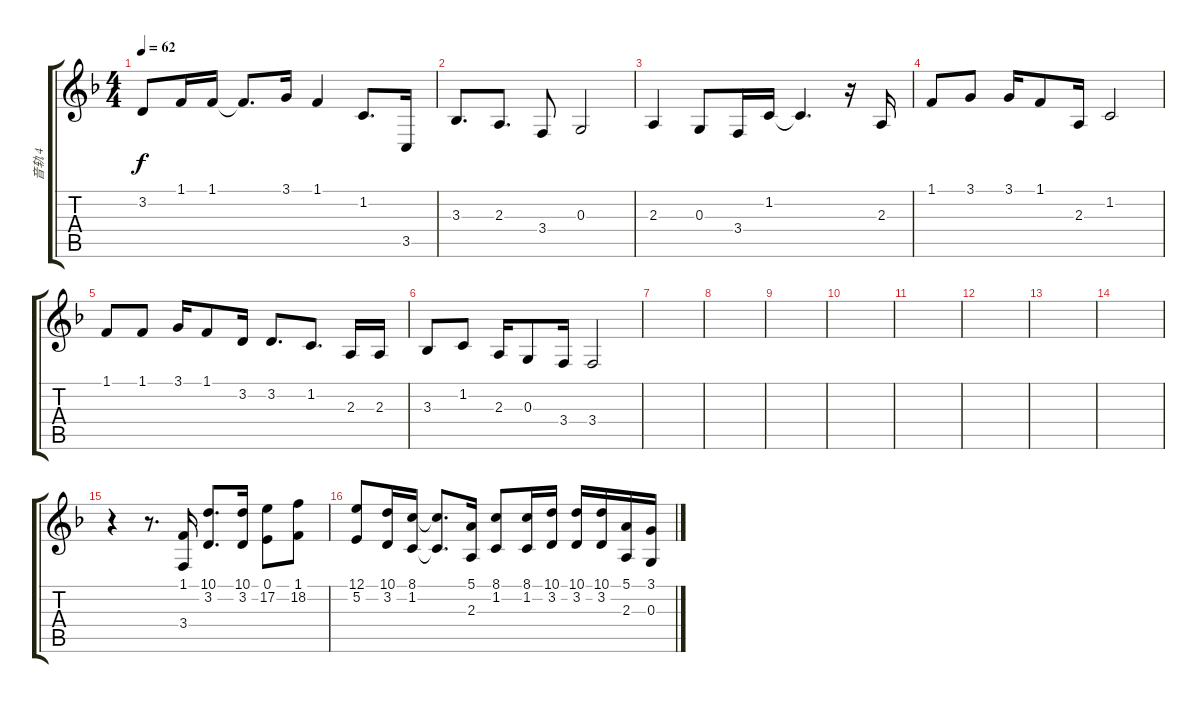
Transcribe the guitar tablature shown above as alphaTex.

\track ("音轨 4" "音轨 4") {instrument electricgrandpiano}
\staff {score tabs}
\tuning (E4 B3 G3 D3 A2 E2) {hide}
\ts (4 4)
\tempo 62
\clef g2
\ks f
3.2.8{dy f} 1.1.16 1.1.16 1.1{t}.8{d} 3.1.16 1.1.4 1.2.8{d} 3.5.16 |
3.3.8{d} 2.3.8{d} 3.4.8 0.3.2 |
2.3.4 0.3.8 3.4.16 1.2.16 1.2{t}.4{d} r.16 2.3.16 |
1.1.8 3.1.8 3.1.16 1.1.8 2.3.16 1.2.2 |
1.1.8 1.1.8 3.1.16 1.1.8 3.2.16 3.2.8{d} 1.2.8{d} 2.3.16 2.3.16 |
3.3.8 1.2.8 2.3.16 0.3.8 3.4.16 3.4.2 |
|
|
|
|
|
|
|
|
r.4 r.8{d} (1.1 3.4).16 (10.1 3.2).8{d} (10.1 3.2).16 (0.1 17.2).8 (1.1 18.2).8 |
(12.1 5.2).8 (10.1 3.2).16 (8.1 1.2).16 (8.1{t} 1.2{t}).8{d} (5.1 2.3).16 (8.1 1.2).8 (8.1 1.2).16 (10.1 3.2).16 (10.1 3.2).16 (10.1 3.2).16 (5.1 2.3).16 (3.1 0.3).16
